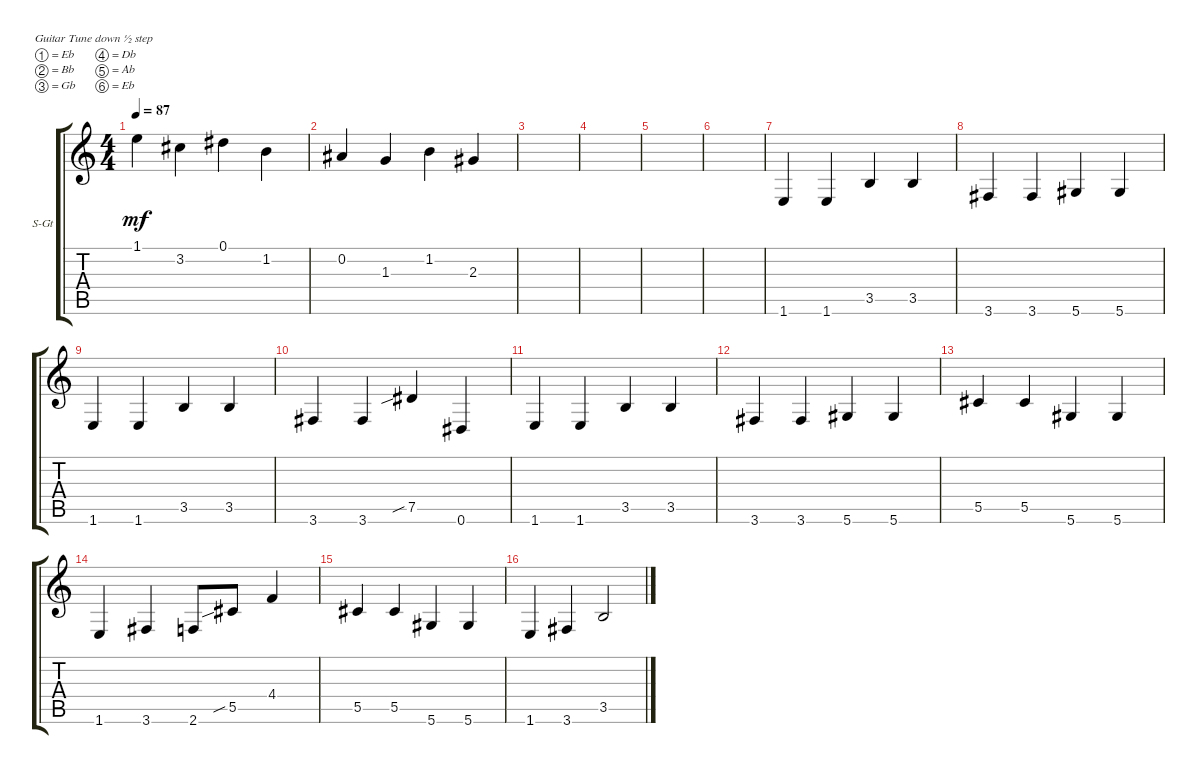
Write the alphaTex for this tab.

\defaultSystemsLayout 4
\bracketExtendMode groupsimilarinstruments
\firstSystemTrackNameOrientation horizontal
\otherSystemsTrackNameOrientation horizontal
\track ("Bass" "S-Gt") {instrument acousticguitarsteel}
\staff {score tabs}
\tuning (Eb4 Bb3 Gb3 Db3 Ab2 Eb2)
\ts (4 4)
\tempo 87
\clef g2
\scale
0.333333
\ks c
1.1.4{dy mf} 3.2.4 0.1.4 1.2.4 |
\scale
0.333333 0.2.4 1.3.4 1.2.4 2.3.4 |
\scale
0.333333 |
\scale
0.333333 |
\scale
0.333333 |
\scale
0.333333 |
\scale
0.333333 1.6.4 1.6.4 3.5.4 3.5.4 |
\scale
0.333333 3.6.4 3.6.4 5.6.4 5.6.4 |
\scale
0.333333 1.6.4 1.6.4 3.5.4 3.5.4 |
\scale
0.333333 3.6.4 3.6.4 7.5{sib}.4 0.6.4 |
\scale
0.333333 1.6.4 1.6.4 3.5.4 3.5.4 |
\scale
0.333333 3.6.4 3.6.4 5.6.4 5.6.4 |
\scale
0.333333 5.5.4 5.5.4 5.6.4 5.6.4 |
\scale
0.333333 1.6.4 3.6.4 2.6.8 5.5{sib}.8 4.4.4 |
\scale
0.333333 5.5.4 5.5.4 5.6.4 5.6.4 |
\scale
0.333333 1.6.4 3.6.4 3.5.2
